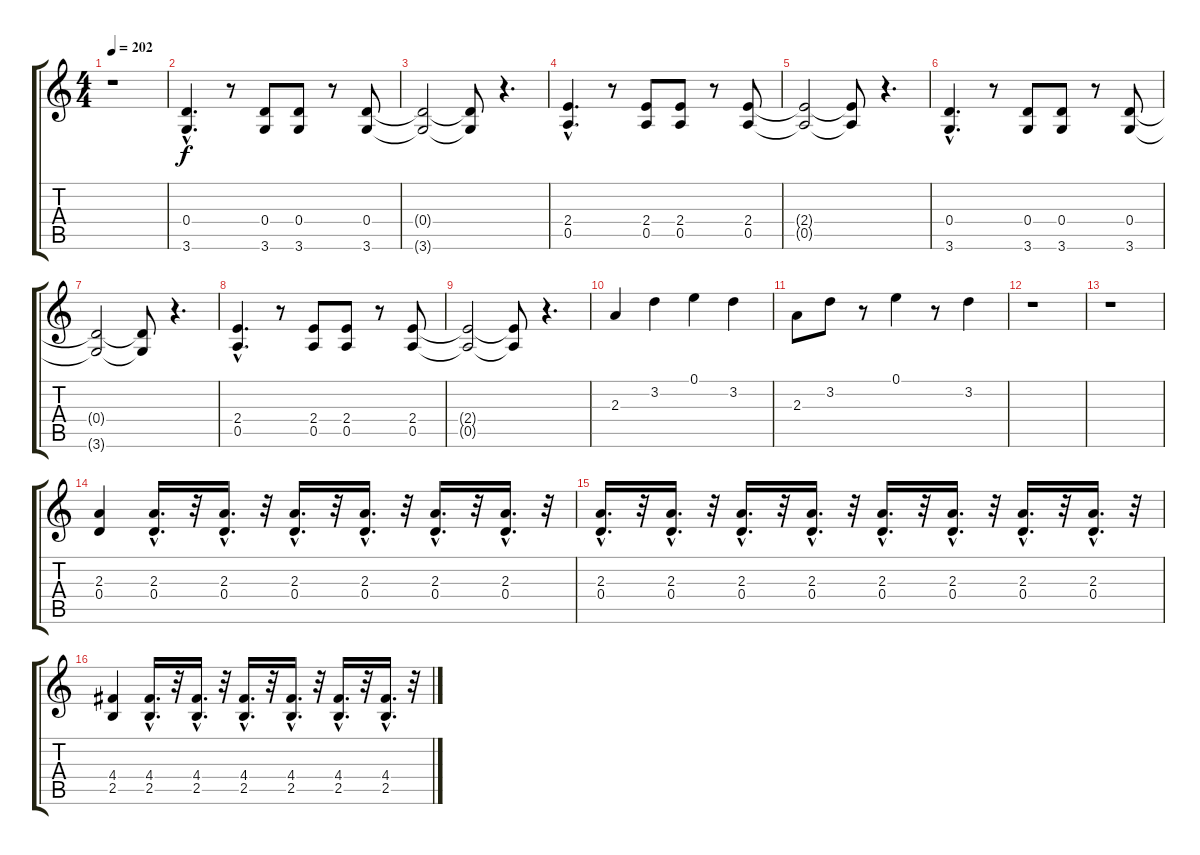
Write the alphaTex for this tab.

\track "" {instrument overdrivenguitar}
\staff {score tabs}
\tuning (E4 B3 G3 D3 A2 E2) {hide}
\ts (4 4)
\tempo 202
\clef g2
\ks c
r.1{dy f instrument overdrivenguitar} |
(0.4{hac} 3.6{hac}).4{d} r.8 (0.4 3.6).8 (0.4 3.6).8 r.8 (0.4 3.6).8 |
(0.4{t} 3.6{t}).2 (0.4{t} 3.6{t}).8 r.4{d} |
(2.4{hac} 0.5{hac}).4{d} r.8 (2.4 0.5).8 (2.4 0.5).8 r.8 (2.4 0.5).8 |
(2.4{t} 0.5{t}).2 (2.4{t} 0.5{t}).8 r.4{d} |
(0.4{hac} 3.6{hac}).4{d} r.8 (0.4 3.6).8 (0.4 3.6).8 r.8 (0.4 3.6).8 |
(0.4{t} 3.6{t}).2 (0.4{t} 3.6{t}).8 r.4{d} |
(2.4{hac} 0.5{hac}).4{d} r.8 (2.4 0.5).8 (2.4 0.5).8 r.8 (2.4 0.5).8 |
(2.4{t} 0.5{t}).2 (2.4{t} 0.5{t}).8 r.4{d} |
2.3.4 3.2.4 0.1.4 3.2.4 |
2.3.8 3.2.8 r.8 0.1.4 r.8 3.2.4 |
r.1 |
r.1 |
(2.3 0.4).4 (2.3{hac} 0.4{hac}).16{d} r.32 (2.3{hac} 0.4{hac}).16{d} r.32 (2.3{hac} 0.4{hac}).16{d} r.32 (2.3{hac} 0.4{hac}).16{d} r.32 (2.3{hac} 0.4{hac}).16{d} r.32 (2.3{hac} 0.4{hac}).16{d} r.32 |
(2.3{hac} 0.4{hac}).16{d} r.32 (2.3{hac} 0.4{hac}).16{d} r.32 (2.3{hac} 0.4{hac}).16{d} r.32 (2.3{hac} 0.4{hac}).16{d} r.32 (2.3{hac} 0.4{hac}).16{d} r.32 (2.3{hac} 0.4{hac}).16{d} r.32 (2.3{hac} 0.4{hac}).16{d} r.32 (2.3{hac} 0.4{hac}).16{d} r.32 |
(4.4 2.5).4 (4.4{hac} 2.5{hac}).16{d} r.32 (4.4{hac} 2.5{hac}).16{d} r.32 (4.4{hac} 2.5{hac}).16{d} r.32 (4.4{hac} 2.5{hac}).16{d} r.32 (4.4{hac} 2.5{hac}).16{d} r.32 (4.4{hac} 2.5{hac}).16{d} r.32
